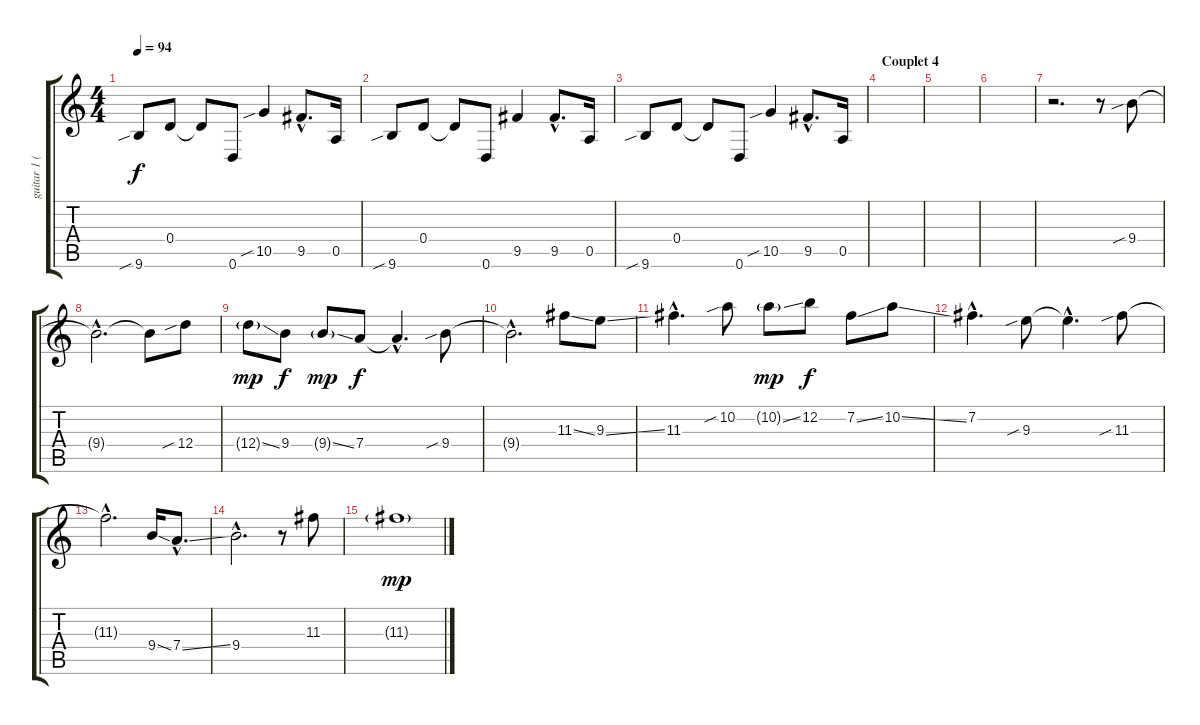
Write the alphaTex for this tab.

\track ("guitar 1 (fretless)" "guitar 1 (") {instrument distortionguitar}
\staff {score tabs}
\tuning (E4 B3 G3 D3 A2 D2) {hide}
\ts (4 4)
\tempo 94
\clef g2
\ks c
9.6{sib}.8{dy f} 0.4.8 0.4{t}.8 0.6.8 10.5{sib}.4 9.5{hac}.8{d} 0.5.16 |
9.6{sib}.8 0.4.8 0.4{t}.8 0.6.8 9.5.4 9.5{hac}.8{d} 0.5.16 |
9.6{sib}.8 0.4.8 0.4{t}.8 0.6.8 10.5{sib}.4 9.5{hac}.8{d} 0.5.16 |
\section ("" "Couplet 4")
|
|
|
r.2{d} r.8 9.4{sib}.8 |
9.4{hac t}.2{d} 9.4{t}.8 12.4{sib}.8 |
12.4{ss g}.8{dy mp} 9.4.8{dy f} 9.4{ss g}.8{dy mp} 7.4.8{dy f} 7.4{hac t}.4{d} 9.4{sib}.8 |
9.4{hac t}.2{d} 11.3{ss}.8 9.3{ss}.8 |
11.3{hac}.4{d} 10.2{sib}.8 10.2{ss g}.8{dy mp} 12.2.8{dy f} 7.2{ss}.8 10.2{ss}.8 |
7.2{hac}.4{d} 9.3{sib}.8 9.3{hac t}.4{d} 11.3{sib}.8 |
11.3{hac t}.2{d} 9.4{ss}.16 7.4{ss hac}.8{d} |
9.4{hac}.2{d} r.8 11.3.8 |
11.3{g}.1{dy mp}
